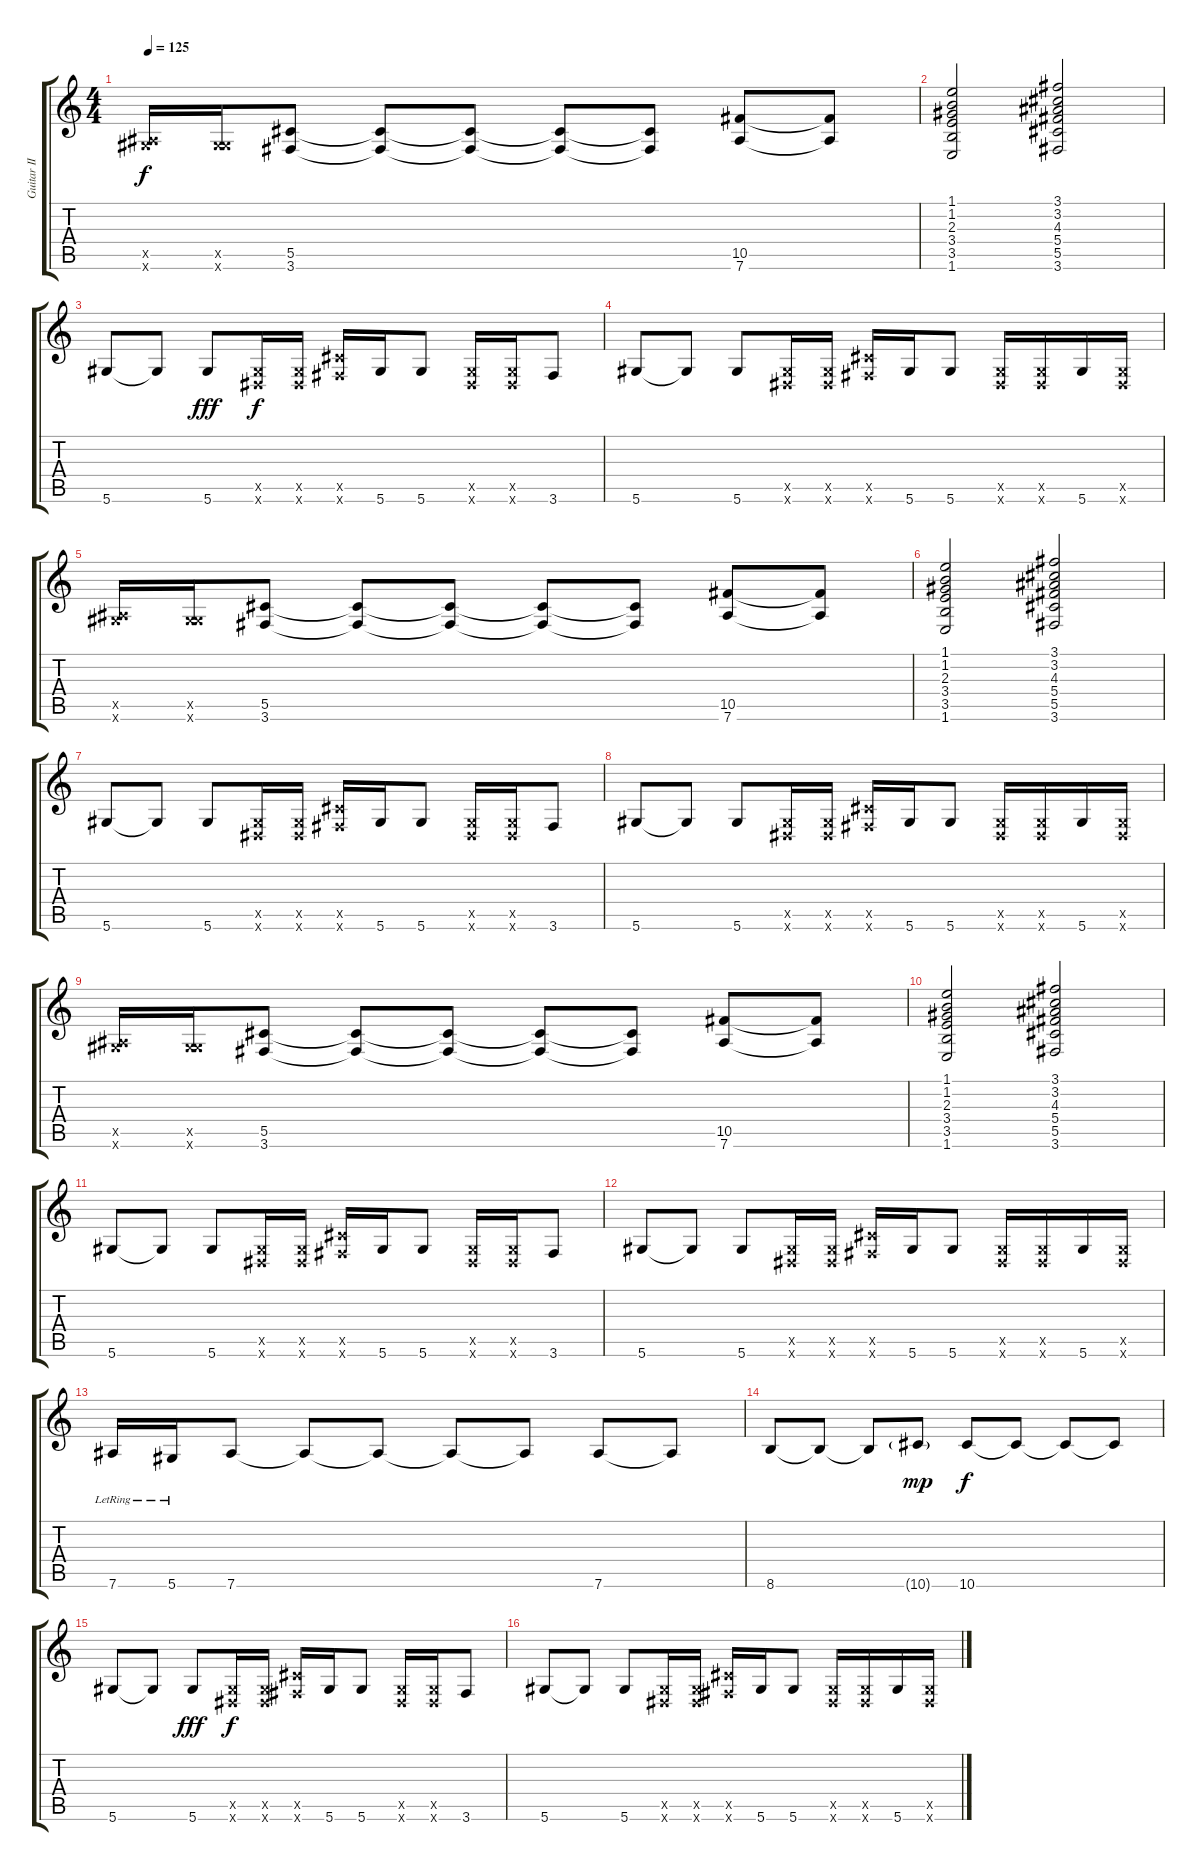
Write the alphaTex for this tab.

\track ("Guitar II" "Guitar II") {instrument distortionguitar}
\staff {score tabs}
\tuning (Eb4 Bb3 Gb3 Db3 Ab2 Eb2) {hide}
\ts (4 4)
\tempo 125
\clef g2
\ks c
(0.5{x} 7.6{x}).16{dy f} (0.5{x} 5.6{x}).16 (5.5 3.6).8 (5.5{t} 3.6{t}).8 (5.5{t} 3.6{t}).8 (5.5{t} 3.6{t}).8 (5.5{t} 3.6{t}).8 (10.5 7.6).8 (10.5{t} 7.6{t}).8 |
(1.1 1.2 2.3 3.4 3.5 1.6).2 (3.1 3.2 4.3 5.4 5.5 3.6).2 |
5.6.8 5.6{t}.8 5.6.8{dy fff} (0.5{x} 0.6{x}).16{dy f} (0.5{x} 0.6{x}).16 (5.5{x} 3.6{x}).16 5.6.16 5.6.8 (0.5{x} 0.6{x}).16 (0.5{x} 0.6{x}).16 3.6.8 |
5.6.8 5.6{t}.8 5.6.8 (0.5{x} 0.6{x}).16 (0.5{x} 0.6{x}).16 (5.5{x} 3.6{x}).16 5.6.16 5.6.8 (0.5{x} 0.6{x}).16 (0.5{x} 0.6{x}).16 5.6.16 (0.5{x} 0.6{x}).16 |
(0.5{x} 7.6{x}).16 (0.5{x} 5.6{x}).16 (5.5 3.6).8 (5.5{t} 3.6{t}).8 (5.5{t} 3.6{t}).8 (5.5{t} 3.6{t}).8 (5.5{t} 3.6{t}).8 (10.5 7.6).8 (10.5{t} 7.6{t}).8 |
(1.1 1.2 2.3 3.4 3.5 1.6).2 (3.1 3.2 4.3 5.4 5.5 3.6).2 |
5.6.8 5.6{t}.8 5.6.8 (0.5{x} 0.6{x}).16 (0.5{x} 0.6{x}).16 (5.5{x} 3.6{x}).16 5.6.16 5.6.8 (0.5{x} 0.6{x}).16 (0.5{x} 0.6{x}).16 3.6.8 |
5.6.8 5.6{t}.8 5.6.8 (0.5{x} 0.6{x}).16 (0.5{x} 0.6{x}).16 (5.5{x} 3.6{x}).16 5.6.16 5.6.8 (0.5{x} 0.6{x}).16 (0.5{x} 0.6{x}).16 5.6.16 (0.5{x} 0.6{x}).16 |
(0.5{x} 7.6{x}).16 (0.5{x} 5.6{x}).16 (5.5 3.6).8 (5.5{t} 3.6{t}).8 (5.5{t} 3.6{t}).8 (5.5{t} 3.6{t}).8 (5.5{t} 3.6{t}).8 (10.5 7.6).8 (10.5{t} 7.6{t}).8 |
(1.1 1.2 2.3 3.4 3.5 1.6).2 (3.1 3.2 4.3 5.4 5.5 3.6).2 |
5.6.8 5.6{t}.8 5.6.8 (0.5{x} 0.6{x}).16 (0.5{x} 0.6{x}).16 (5.5{x} 3.6{x}).16 5.6.16 5.6.8 (0.5{x} 0.6{x}).16 (0.5{x} 0.6{x}).16 3.6.8 |
5.6.8 5.6{t}.8 5.6.8 (0.5{x} 0.6{x}).16 (0.5{x} 0.6{x}).16 (5.5{x} 3.6{x}).16 5.6.16 5.6.8 (0.5{x} 0.6{x}).16 (0.5{x} 0.6{x}).16 5.6.16 (0.5{x} 0.6{x}).16 |
7.6{lr}.16 5.6{lr}.16 7.6.8 7.6{t}.8 7.6{t}.8 7.6{t}.8 7.6{t}.8 7.6.8 7.6{t}.8 |
8.6.8 8.6{t}.8 8.6{t}.8 10.6{g}.8{dy mp} 10.6.8{dy f} 10.6{t}.8 10.6{t}.8 10.6{t}.8 |
5.6.8 5.6{t}.8 5.6.8{dy fff} (0.5{x} 0.6{x}).16{dy f} (0.5{x} 0.6{x}).16 (5.5{x} 3.6{x}).16 5.6.16 5.6.8 (0.5{x} 0.6{x}).16 (0.5{x} 0.6{x}).16 3.6.8 |
5.6.8 5.6{t}.8 5.6.8 (0.5{x} 0.6{x}).16 (0.5{x} 0.6{x}).16 (5.5{x} 3.6{x}).16 5.6.16 5.6.8 (0.5{x} 0.6{x}).16 (0.5{x} 0.6{x}).16 5.6.16 (0.5{x} 0.6{x}).16
